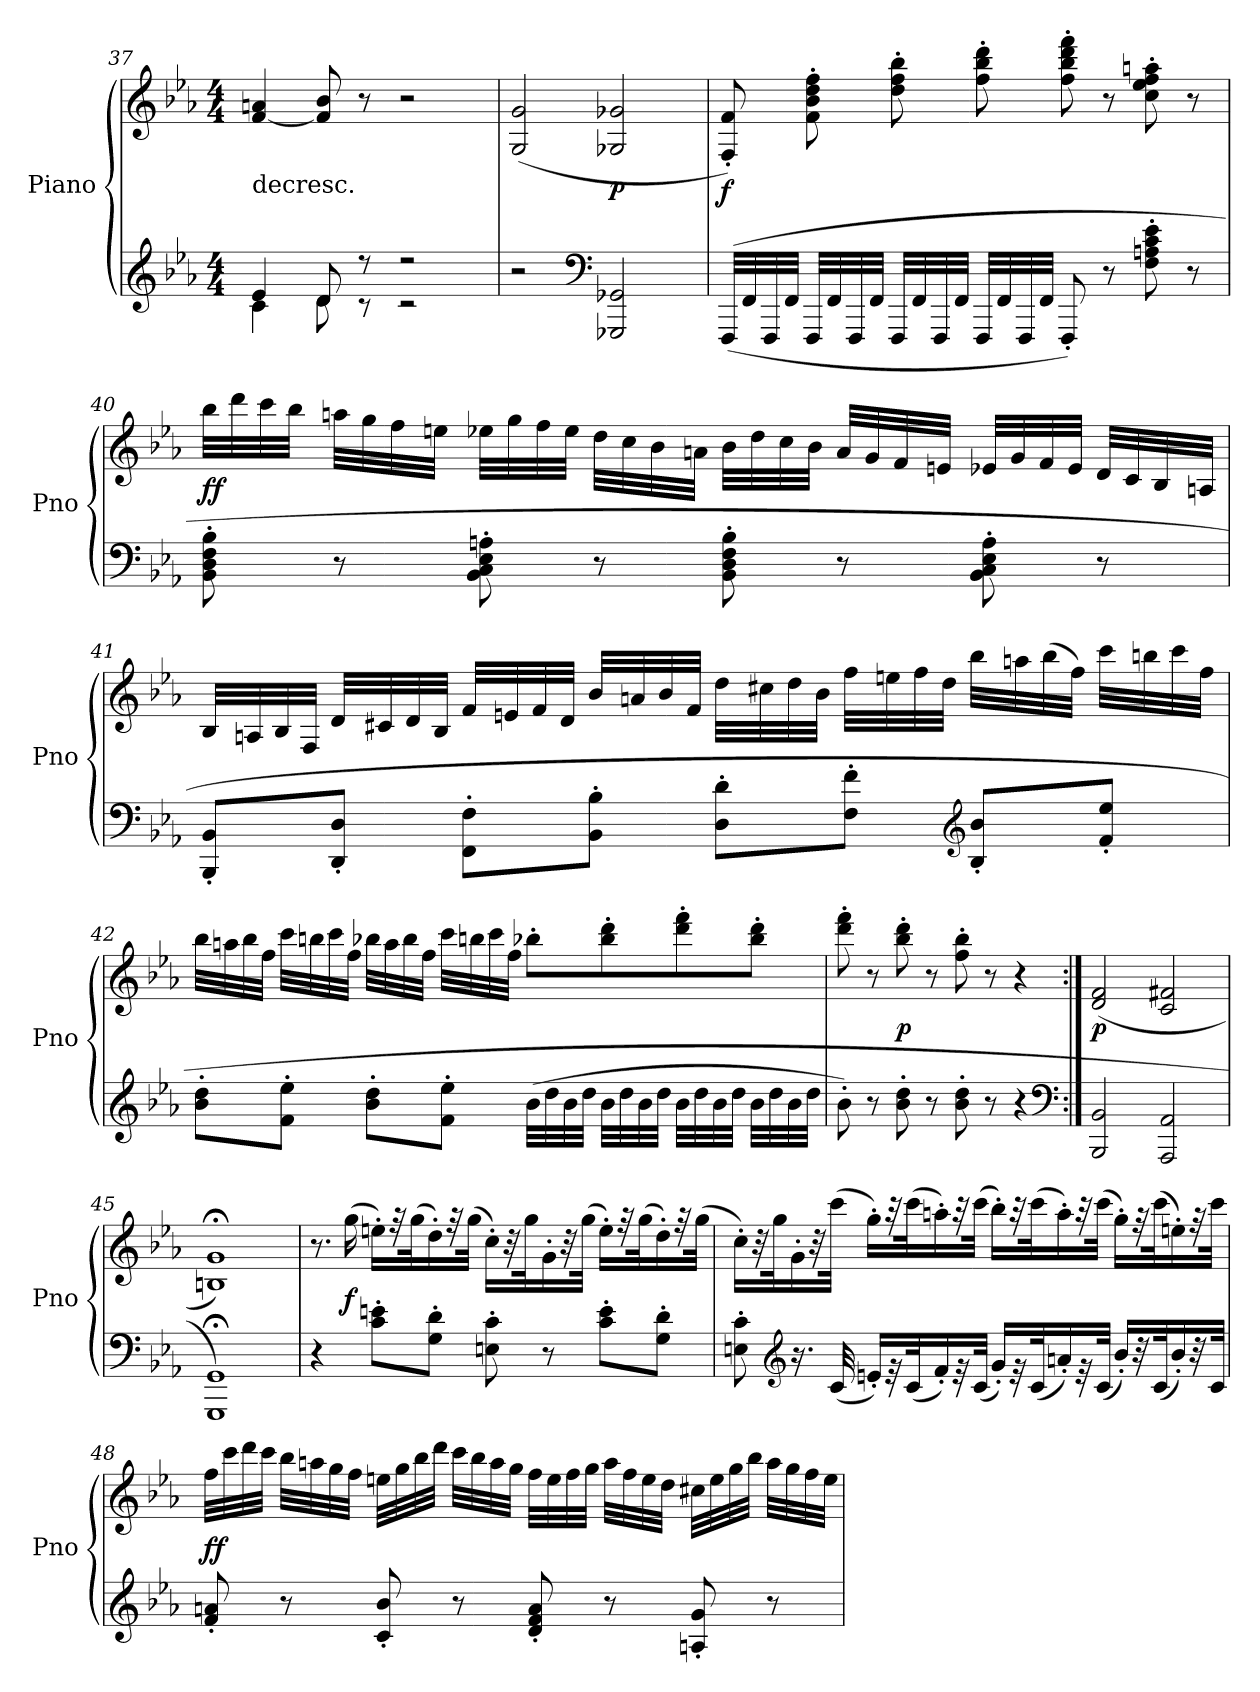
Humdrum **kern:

**kern	**kern	**dynam
*part1	*part1	*part1
*staff2	*staff1	*staff1/2
*I"Piano	*	*
*I'Pno	*	*
*clefG2	*clefG2	*
*k[b-e-a-]	*k[b-e-a-]	*
*E-:	*E-:	*
*M4/4	*M4/4	*
=37	=37	=37
*^	*	*
!	!	!LO:TX:c:t=decresc.	!
4e-/	4c\	[4f/ 4an/	.
8d/	8d\	8f]/ 8b-/	.
8r	8r	8r	.
2r	2r	2r	.
*v	*v	*	*
=38	=38	=38
2r	(2G/ 2g/	.
*clefF4	*	*
2GGG-X/ 2GG-X/	2G-X/ 2g-X/	p
=39	=39	=39
((32FFF/LLL	8F'/ 8f'/)	f
32FF/	.	.
32FFF/	.	.
32FF/JJJ	.	.
32FFF/LLL	8f'\ 8b-'\ 8dd'\ 8ff'\	.
32FF/	.	.
32FFF/	.	.
32FF/JJJ	.	.
32FFF/LLL	8dd'\ 8ff'\ 8bb-'\	.
32FF/	.	.
32FFF/	.	.
32FF/JJJ	.	.
32FFF/LLL	8ff'\ 8bb-'\ 8ddd'\	.
32FF/	.	.
32FFF/	.	.
32FF/JJJ	.	.
8FFF'/)	8ff'\ 8bb-'\ 8ddd'\ 8fff'\	.
8r	8r	.
8F'\ 8An'\ 8c'\ 8e-'\	8cc'\ 8ee-'\ 8ff'\ 8aan'\	.
8r	8r	.
=40	=40	=40
8BB-'\ 8D'\ 8F'\ 8B-'\	32bb-\LLL	ff
.	32ddd\	.
.	32ccc\	.
.	32bb-\JJJ	.
8r	32aan\LLL	.
.	32gg\	.
.	32ff\	.
.	32een\JJJ	.
8BB-'\ 8C'\ 8E-'\ 8An'\	32ee-X\LLL	.
.	32gg\	.
.	32ff\	.
.	32ee-\JJJ	.
8r	32dd\LLL	.
.	32cc\	.
.	32b-\	.
.	32an\JJJ	.
8BB-'\ 8D'\ 8F'\ 8B-'\	32b-\LLL	.
.	32dd\	.
.	32cc\	.
.	32b-\JJJ	.
8r	32a/LLL	.
.	32g/	.
.	32f/	.
.	32en/JJJ	.
8BB-'\ 8C'\ 8E-'\ 8A'\	32e-X/LLL	.
.	32g/	.
.	32f/	.
.	32e-/JJJ	.
8r	32d/LLL	.
.	32c/	.
.	32B-/	.
.	32An/JJJ	.
=41	=41	=41
8BBB-'/ 8BB-'/L	32B-/LLL	.
.	32An/	.
.	32B-/	.
.	32F/JJJ	.
8DD'/ 8D'/J	32d/LLL	.
.	32c#X/	.
.	32d/	.
.	32B-/JJJ	.
8FF'\ 8F'\L	32f/LLL	.
.	32en/	.
.	32f/	.
.	32d/JJJ	.
8BB-'\ 8B-'\J	32b-/LLL	.
.	32an/	.
.	32b-/	.
.	32f/JJJ	.
8D'\ 8d'\L	32dd\LLL	.
.	32cc#X\	.
.	32dd\	.
.	32b-\JJJ	.
8F'\ 8f'\J	32ff\LLL	.
.	32een\	.
.	32ff\	.
.	32dd\JJJ	.
*clefG2	*	*
8B-'/ 8b-'/L	32bb-\LLL	.
.	32aan\	.
.	(32bb-\	.
.	32ff\JJJ)	.
8f'/ 8ee-'/J	32ccc\LLL	.
.	32bbn\	.
.	32ccc\	.
.	32ff\JJJ	.
=42	=42	=42
8b-'\ 8dd'\L	32bb-\LLL	.
.	32aan\	.
.	32bb-\	.
.	32ff\JJJ	.
8f'\ 8ee-'\J	32ccc\LLL	.
.	32bbn\	.
.	32ccc\	.
.	32ff\JJJ	.
8b-'\ 8dd'\L	32bb-X\LLL	.
.	32aa\	.
.	32bb-\	.
.	32ff\JJJ	.
8f'\ 8ee-'\J	32ccc\LLL	.
.	32bbn\	.
.	32ccc\	.
.	32ff\JJJ	.
(32b-\LLL	8bb-X'\L	.
32dd\	.	.
32b-\	.	.
32dd\JJJ	.	.
32b-\LLL	8bb-'\ 8ddd'\	.
32dd\	.	.
32b-\	.	.
32dd\JJJ	.	.
32b-\LLL	8ddd'\ 8fff'\	.
32dd\	.	.
32b-\	.	.
32dd\JJJ	.	.
32b-\LLL	8bb-'\ 8ddd'\J	.
32dd\	.	.
32b-\	.	.
32dd\JJJ	.	.
=43	=43	=43
8b-'\)	8ddd'\ 8fff'\	.
8r	8r	.
8b-'\ 8dd'\	8bb-'\ 8ddd'\	p
8r	8r	.
8b-'\ 8dd'\	8ff'\ 8bb-'\	.
8r	8r	.
4r	4r	.
*clefF4	*	*
=44:|!	=44:|!	=44:|!
2BBB-/ 2BB-/	(2d/ 2f/	p
2AAA-/ 2AA-/	2c/ 2f#X/	.
=45	=45	=45
1GGG;< 1GG;<)	1Bn;< 1g;<)	.
=46	=46	=46
4r	8.r	.
.	(16gg\	f
8c'\ 8en'\L	16een'\LL)	.
.	32r	.
.	(32gg\K	.
8G'\ 8d'\J	16dd'\)	.
.	32r	.
.	(32gg\JJk	.
8En'\ 8c'\	16cc'\LL)	.
.	32r	.
.	32gg\K	.
8r	16g'\	.
.	32r	.
.	(32gg\JJk	.
8c'\ 8e'\L	16ee'\LL)	.
.	32r	.
.	(32gg\K	.
8G'\ 8d'\J	16dd'\)	.
.	32r	.
.	(32gg\JJk	.
=47	=47	=47
8En'\ 8c'\	16cc'\LL)	.
.	32r	.
.	32gg\K	.
*clefG2	*	*
16.r	16g'\	.
.	32r	.
(32c/	(32ccc\JJk	.
16en'/LL)	16gg'\LL)	.
32r	32r	.
(32c/K	(32ccc\K	.
16f'/)	16aan'\)	.
32r	32r	.
(32c/JJk	(32ccc\JJk	.
16g'/LL)	16bb-'\LL)	.
32r	32r	.
(32c/K	(32ccc\K	.
16an'/)	16aa'\)	.
32r	32r	.
(32c/JJk	(32ccc\JJk	.
16b-'/LL)	16gg'\LL)	.
32r	32r	.
(32c/K	(32ccc\K	.
16b-'/)	16een'\)	.
32r	32r	.
32c/JJk	32ccc\JJk	.
=48	=48	=48
8f'/ 8an'/	32ff\LLL	ff
.	32ccc\	.
.	32ddd\	.
.	32ccc\JJJ	.
8r	32bb-\LLL	.
.	32aan\	.
.	32gg\	.
.	32ff\JJJ	.
8c'/ 8b-'/	32een\LLL	.
.	32gg\	.
.	32bb-\	.
.	32ddd\JJJ	.
8r	32ccc\LLL	.
.	32bb-\	.
.	32aa\	.
.	32gg\JJJ	.
8d'/ 8f'/ 8a'/	32ff\LLL	.
.	32ee\	.
.	32ff\	.
.	32gg\JJJ	.
8r	32aa\LLL	.
.	32ff\	.
.	32ee\	.
.	32dd\JJJ	.
8An'/ 8g'/	32cc#X\LLL	.
.	32ee\	.
.	32gg\	.
.	32bb-\JJJ	.
8r	32aa\LLL	.
.	32gg\	.
.	32ff\	.
.	32ee\JJJ	.
=	=	=
*-	*-	*-
